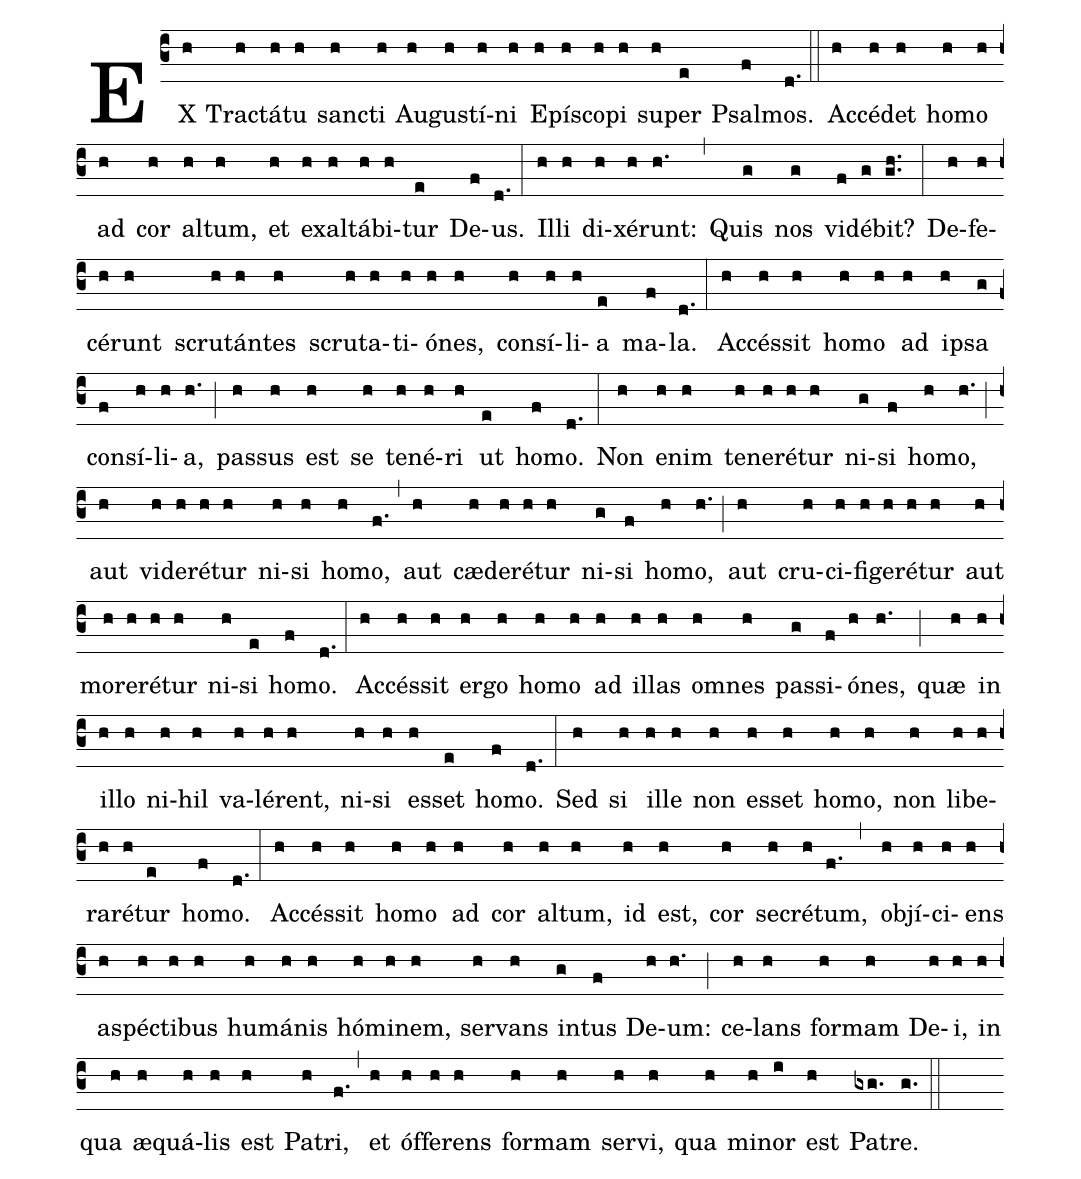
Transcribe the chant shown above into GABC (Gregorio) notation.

%%
(c3) EX(h) Trac(h)tá(h)tu(h) sanc(h)ti(h) Au(h)gus(h)tí(h)ni(h) E(h)pís(h)co(h)pi(h) su(h)per(e) Psal(f)mos.(d.) (::)
Ac(h)cé(h)det(h) ho(h)mo(h) ad(h) cor(h) al(h)tum,(h) et(h) ex(h)al(h)tá(h)bi(h)tur(e) De(f)us.(d.) (:)
Il(h)li(h) di(h)xé(h)runt:(h.) (,)
Quis(g) nos(g) vi(f)dé(g)bit?(gh..) (:)
De(h)fe(h)cé(h)runt(h) scru(h)tán(h)tes(h) scru(h)ta(h)ti(h)ó(h)nes,(h) con(h)sí(h)li(h)a(e) ma(f)la.(d.) (:)
Ac(h)cés(h)sit(h) ho(h)mo(h) ad(h) ip(h)sa(g) con(f)sí(h)li(h)a,(h.) (;)
pas(h)sus(h) est(h) se(h) te(h)né(h)ri(h) ut(e) ho(f)mo.(d.) (:)
Non(h) e(h)nim(h) te(h)ne(h)ré(h)tur(h) ni(g)si(f) ho(h)mo,(h.) (;)
aut(h) vi(h)de(h)ré(h)tur(h) ni(h)si(h) ho(h)mo,(f.) (,)
aut(h) cæ(h)de(h)ré(h)tur(h) ni(g)si(f) ho(h)mo,(h.) (;)
aut(h) cru(h)ci(h)fi(h)ge(h)ré(h)tur(h) aut(h) mo(h)re(h)ré(h)tur(h) ni(h)si(e) ho(f)mo.(d.) (:)
Ac(h)cés(h)sit(h) er(h)go(h) ho(h)mo(h) ad(h) il(h)las(h) om(h)nes(h) pas(g)si(f)ó(h)nes,(h.) (;)
quæ(h) in(h) il(h)lo(h) ni(h)hil(h) va(h)lé(h)rent,(h) ni(h)si(h) es(h)set(e) ho(f)mo.(d.) (:)
Sed(h) si(h) il(h)le(h) non(h) es(h)set(h) ho(h)mo,(h) non(h) li(h)be(h)ra(h)ré(h)tur(e) ho(f)mo.(d.) (:)
Ac(h)cés(h)sit(h) ho(h)mo(h) ad(h) cor(h) al(h)tum,(h) id(h) est,(h) cor(h) se(h)cré(h)tum,(f.) (,)
ob(h)jí(h)ci(h)ens(h) a(h)spéc(h)ti(h)bus(h) hu(h)má(h)nis(h) hó(h)mi(h)nem,(h) ser(h)vans(h) in(g)tus(f) De(h)um:(h.) (;)
ce(h)lans(h) for(h)mam(h) De(h)i,(h) in(h) qua(h) æ(h)quá(h)lis(h) est(h) Pa(h)tri,(f.) (,)
et(h) óf(h)fe(h)rens(h) for(h)mam(h) ser(h)vi,(h) qua(h) mi(h)nor(i) est(h) Pa(gxg.)tre.(g.) (::)
